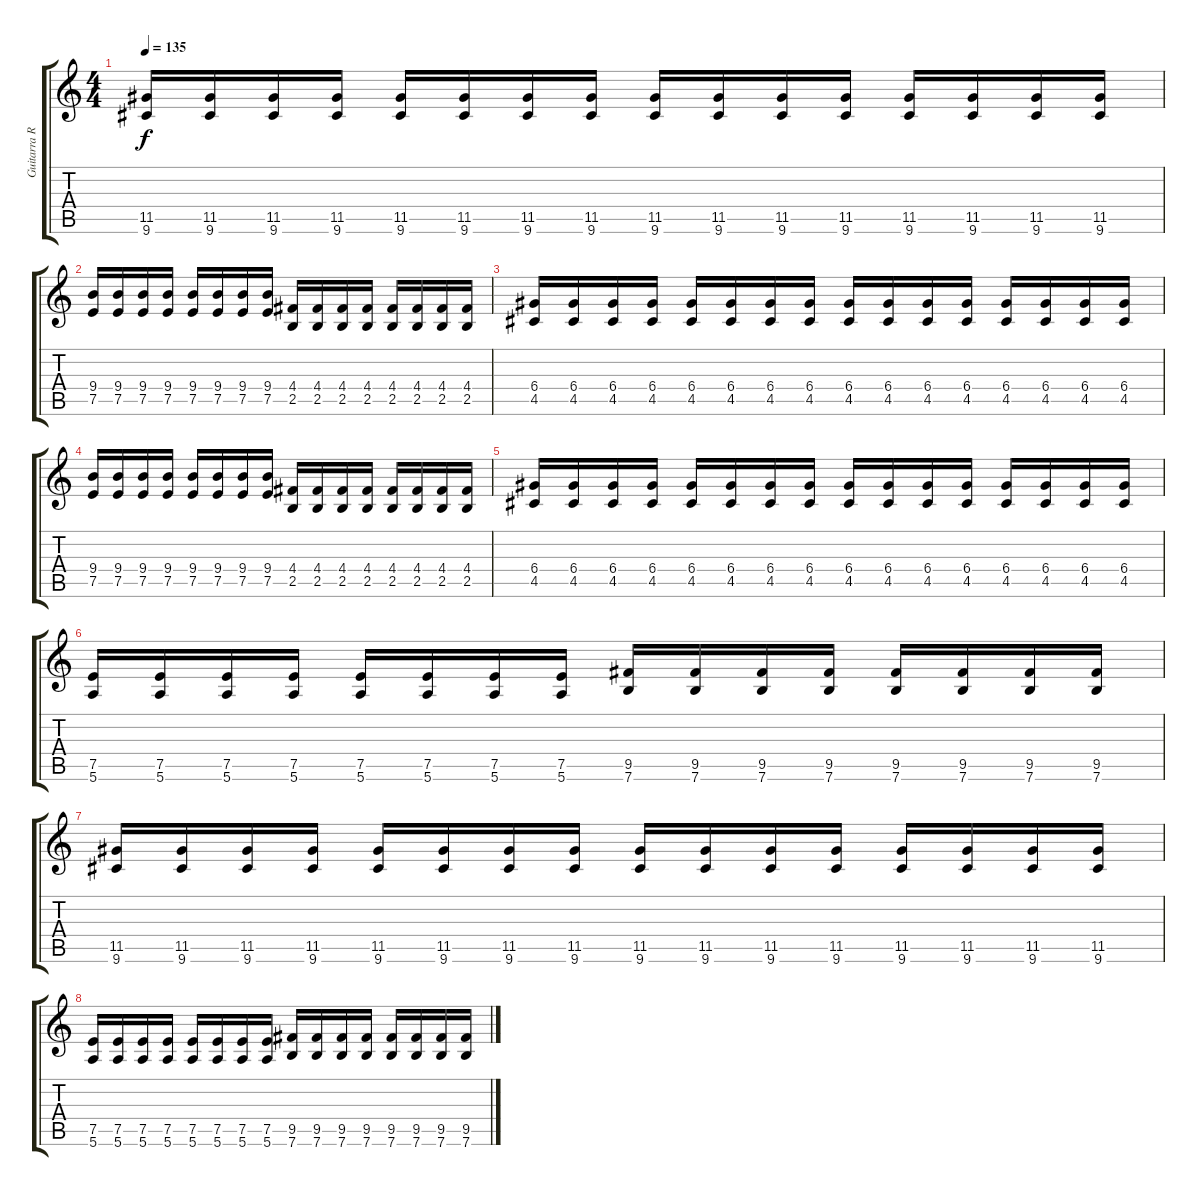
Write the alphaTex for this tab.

\track ("Guitarra Ritmica" "Guitarra R") {instrument distortionguitar}
\staff {score tabs}
\tuning (E4 B3 G3 D3 A2 E2) {hide}
\ts (4 4)
\tempo 135
\clef g2
\ks c
(11.5 9.6).16{dy f} (11.5 9.6).16 (11.5 9.6).16 (11.5 9.6).16 (11.5 9.6).16 (11.5 9.6).16 (11.5 9.6).16 (11.5 9.6).16 (11.5 9.6).16 (11.5 9.6).16 (11.5 9.6).16 (11.5 9.6).16 (11.5 9.6).16 (11.5 9.6).16 (11.5 9.6).16 (11.5 9.6).16 |
(9.4 7.5).16 (9.4 7.5).16 (9.4 7.5).16 (9.4 7.5).16 (9.4 7.5).16 (9.4 7.5).16 (9.4 7.5).16 (9.4 7.5).16 (4.4 2.5).16 (4.4 2.5).16 (4.4 2.5).16 (4.4 2.5).16 (4.4 2.5).16 (4.4 2.5).16 (4.4 2.5).16 (4.4 2.5).16 |
(6.4 4.5).16 (6.4 4.5).16 (6.4 4.5).16 (6.4 4.5).16 (6.4 4.5).16 (6.4 4.5).16 (6.4 4.5).16 (6.4 4.5).16 (6.4 4.5).16 (6.4 4.5).16 (6.4 4.5).16 (6.4 4.5).16 (6.4 4.5).16 (6.4 4.5).16 (6.4 4.5).16 (6.4 4.5).16 |
(9.4 7.5).16 (9.4 7.5).16 (9.4 7.5).16 (9.4 7.5).16 (9.4 7.5).16 (9.4 7.5).16 (9.4 7.5).16 (9.4 7.5).16 (4.4 2.5).16 (4.4 2.5).16 (4.4 2.5).16 (4.4 2.5).16 (4.4 2.5).16 (4.4 2.5).16 (4.4 2.5).16 (4.4 2.5).16 |
(6.4 4.5).16 (6.4 4.5).16 (6.4 4.5).16 (6.4 4.5).16 (6.4 4.5).16 (6.4 4.5).16 (6.4 4.5).16 (6.4 4.5).16 (6.4 4.5).16 (6.4 4.5).16 (6.4 4.5).16 (6.4 4.5).16 (6.4 4.5).16 (6.4 4.5).16 (6.4 4.5).16 (6.4 4.5).16 |
(7.5 5.6).16 (7.5 5.6).16 (7.5 5.6).16 (7.5 5.6).16 (7.5 5.6).16 (7.5 5.6).16 (7.5 5.6).16 (7.5 5.6).16 (9.5 7.6).16 (9.5 7.6).16 (9.5 7.6).16 (9.5 7.6).16 (9.5 7.6).16 (9.5 7.6).16 (9.5 7.6).16 (9.5 7.6).16 |
(11.5 9.6).16 (11.5 9.6).16 (11.5 9.6).16 (11.5 9.6).16 (11.5 9.6).16 (11.5 9.6).16 (11.5 9.6).16 (11.5 9.6).16 (11.5 9.6).16 (11.5 9.6).16 (11.5 9.6).16 (11.5 9.6).16 (11.5 9.6).16 (11.5 9.6).16 (11.5 9.6).16 (11.5 9.6).16 |
(7.5 5.6).16 (7.5 5.6).16 (7.5 5.6).16 (7.5 5.6).16 (7.5 5.6).16 (7.5 5.6).16 (7.5 5.6).16 (7.5 5.6).16 (9.5 7.6).16 (9.5 7.6).16 (9.5 7.6).16 (9.5 7.6).16 (9.5 7.6).16 (9.5 7.6).16 (9.5 7.6).16 (9.5 7.6).16
